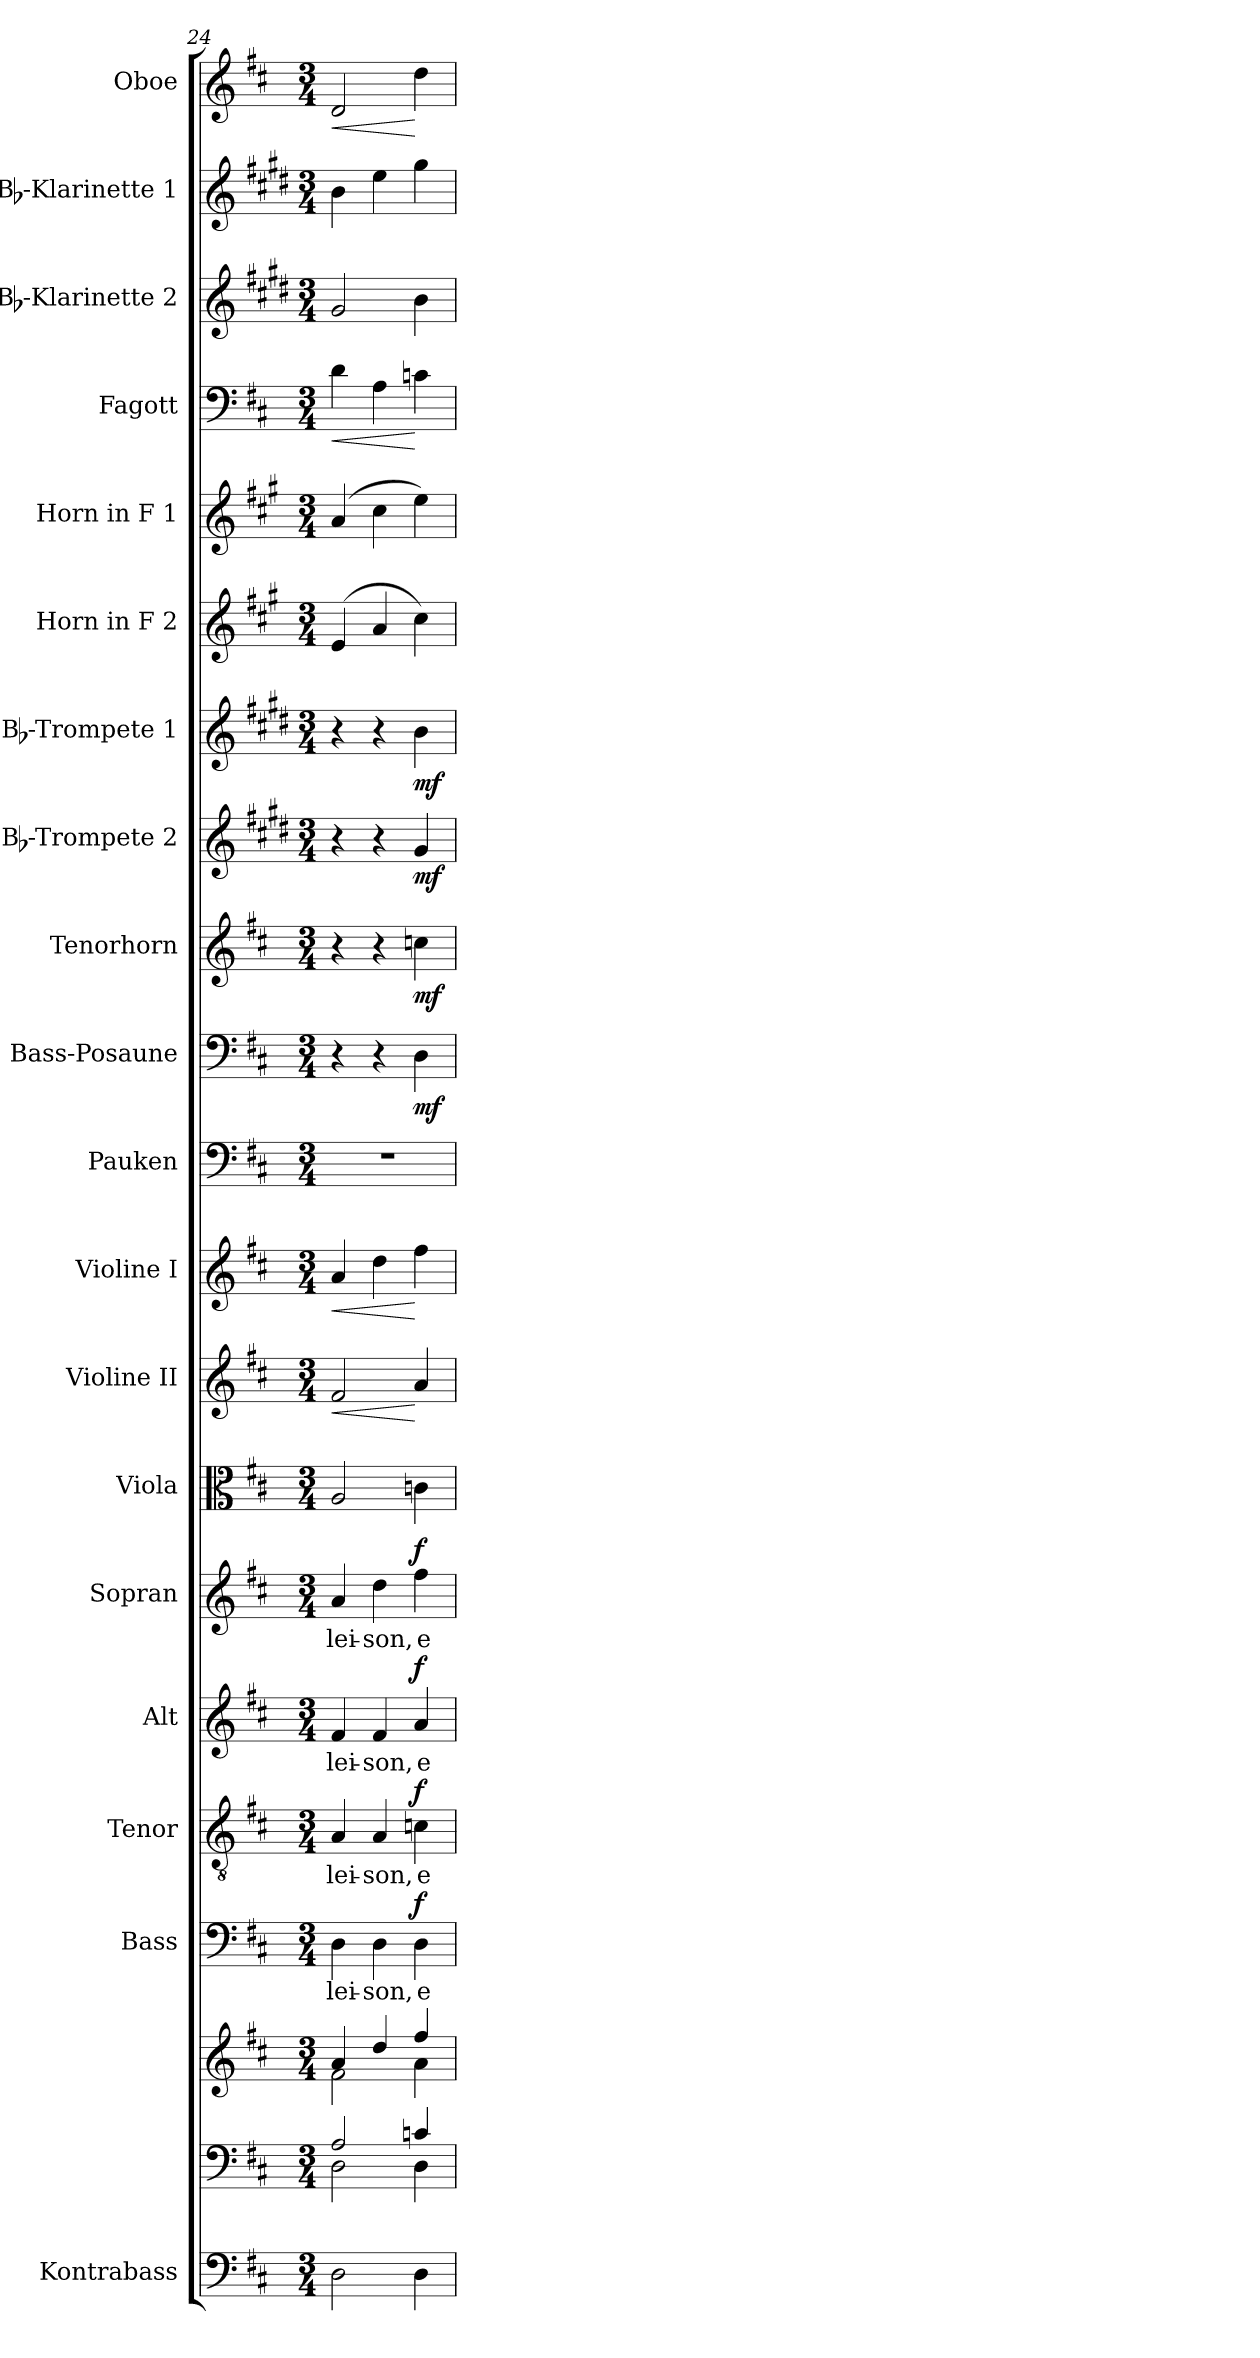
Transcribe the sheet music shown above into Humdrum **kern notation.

**kern	**kern	**kern	**kern	**text	**dynam	**kern	**text	**dynam	**kern	**text	**dynam	**kern	**text	**dynam	**kern	**kern	**dynam	**kern	**dynam	**kern	**kern	**dynam	**kern	**dynam	**kern	**dynam	**kern	**dynam	**kern	**kern	**kern	**dynam	**kern	**kern	**kern	**dynam
*part20	*part19	*part19	*part18	*part18	*part18	*part17	*part17	*part17	*part16	*part16	*part16	*part15	*part15	*part15	*part14	*part13	*part13	*part12	*part12	*part11	*part10	*part10	*part9	*part9	*part8	*part8	*part7	*part7	*part6	*part5	*part4	*part4	*part3	*part2	*part1	*part1
*staff21	*staff20	*staff19	*staff18	*staff18	*staff18	*staff17	*staff17	*staff17	*staff16	*staff16	*staff16	*staff15	*staff15	*staff15	*staff14	*staff13	*staff13	*staff12	*staff12	*staff11	*staff10	*staff10	*staff9	*staff9	*staff8	*staff8	*staff7	*staff7	*staff6	*staff5	*staff4	*staff4	*staff3	*staff2	*staff1	*staff1
*I"Kontrabass	*	*	*I"Bass	*	*	*I"Tenor	*	*	*I"Alt	*	*	*I"Sopran	*	*	*I"Viola	*I"Violine II	*	*I"Violine I	*	*I"Pauken	*I"Bass-Posaune	*	*I"Tenorhorn	*	*I"Bb-Trompete 2	*	*I"Bb-Trompete 1	*	*I"Horn in F 2	*I"Horn in F 1	*I"Fagott	*	*I"Bb-Klarinette 2	*I"Bb-Klarinette 1	*I"Oboe	*
*I'Kb.	*	*	*I'B.	*	*	*I'T.	*	*	*I'A.	*	*	*I'S.	*	*	*I'Vla.	*I'Vl. II	*	*I'Vl. I	*	*I'Pk.	*I'B. Pos.	*	*I'T. Hrn.	*	*I'Bb Trp. 2	*	*I'Bb Trp. 1	*	*	*	*I'Fg.	*	*I'Bb Kl. 2	*I'Bb Kl. 1	*I'Ob.	*
*clefF4	*clefF4	*clefG2	*clefF4	*	*	*clefGv2	*	*	*clefG2	*	*	*clefG2	*	*	*clefC3	*clefG2	*	*clefG2	*	*clefF4	*clefF4	*	*clefG2	*	*clefG2	*	*clefG2	*	*clefG2	*clefG2	*clefF4	*	*clefG2	*clefG2	*clefG2	*
*ITrd7c12	*	*	*	*	*	*	*	*	*	*	*	*	*	*	*	*	*	*	*	*	*	*	*ITrd8c14	*	*ITrd1c2	*	*ITrd1c2	*	*ITrd4c7	*ITrd4c7	*	*	*ITrd1c2	*ITrd1c2	*	*
*k[f#c#]	*k[f#c#]	*k[f#c#]	*k[f#c#]	*	*	*k[f#c#]	*	*	*k[f#c#]	*	*	*k[f#c#]	*	*	*k[f#c#]	*k[f#c#]	*	*k[f#c#]	*	*k[f#c#]	*k[f#c#]	*	*k[f#c#]	*	*k[f#c#]	*	*k[f#c#]	*	*k[f#c#]	*k[f#c#]	*k[f#c#]	*	*k[f#c#]	*k[f#c#]	*k[f#c#]	*
*D:	*D:	*D:	*D:	*	*	*D:	*	*	*D:	*	*	*D:	*	*	*D:	*D:	*	*D:	*	*D:	*D:	*	*D:	*	*D:	*	*D:	*	*D:	*D:	*D:	*	*D:	*D:	*D:	*
*M3/4	*M3/4	*M3/4	*M3/4	*	*	*M3/4	*	*	*M3/4	*	*	*M3/4	*	*	*M3/4	*M3/4	*	*M3/4	*	*M3/4	*M3/4	*	*M3/4	*	*M3/4	*	*M3/4	*	*M3/4	*M3/4	*M3/4	*	*M3/4	*M3/4	*M3/4	*
=24	=24	=24	=24	=24	=24	=24	=24	=24	=24	=24	=24	=24	=24	=24	=24	=24	=24	=24	=24	=24	=24	=24	=24	=24	=24	=24	=24	=24	=24	=24	=24	=24	=24	=24	=24	=24
*	*^	*^	*	*	*	*	*	*	*	*	*	*	*	*	*	*	*	*	*	*	*	*	*	*	*	*	*	*	*	*	*	*	*	*	*	*
!	!	!	!	!	!	!LO:LY:b	!	!	!LO:LY:b	!	!	!LO:LY:b	!	!	!LO:LY:b	!	!	!	!LO:HP:b	!	!LO:HP:b	!	!	!	!	!	!	!	!	!	!	!	!	!LO:HP:b	!	!	!	!LO:HP:b
2DD\	2A/	2D\	4a/	2f#\	4D\	-lei-	.	4A/	-lei-	.	4f#/	-lei-	.	4a/	-lei-	.	2A/	2f#/	<	4a/	<	2.r	4r	.	4r	.	4r	.	4r	.	(<4A/	(4d/	4d\	<	2f#/	4a\	2d/	<
!	!	!	!	!	!	!LO:LY:b	!	!	!LO:LY:b	!	!	!LO:LY:b	!	!	!LO:LY:b	!	!	!	!	!	!	!	!	!	!	!	!	!	!	!	!	!	!	!	!	!	!	!
.	.	.	4dd/	.	4D\	-son,	.	4A/	-son,	.	4f#/	-son,	.	4dd\	-son,	.	.	.	.	4dd\	.	.	4r	.	4r	.	4r	.	4r	.	4d/	4f#\	4A\	.	.	4dd\	.	.
!	!	!	!	!	!	!LO:LY:b	!LO:DY:a	!	!LO:LY:b	!LO:DY:a	!	!LO:LY:b	!LO:DY:a	!	!LO:LY:b	!LO:DY:a	!	!	!	!	!	!	!	!LO:DY:b	!	!LO:DY:b	!	!LO:DY:b	!	!LO:DY:b	!	!	!	!	!	!	!	!
4DD\	4cn/	4D\	4ff#/	4a\	4D\	e-	f	4cn\	e-	f	4a/	e-	f	4ff#\	e-	f	4cn\	4a/	[	4ff#\	[	.	4D\	mf	4cn\	mf	4f#/	mf	4a\	mf	4f#\)	4a\)	4cn\	[	4a\	4ff#\	4dd\	[
*	*v	*v	*	*	*	*	*	*	*	*	*	*	*	*	*	*	*	*	*	*	*	*	*	*	*	*	*	*	*	*	*	*	*	*	*	*	*	*
*	*	*v	*v	*	*	*	*	*	*	*	*	*	*	*	*	*	*	*	*	*	*	*	*	*	*	*	*	*	*	*	*	*	*	*	*	*	*
=	=	=	=	=	=	=	=	=	=	=	=	=	=	=	=	=	=	=	=	=	=	=	=	=	=	=	=	=	=	=	=	=	=	=	=	=
*-	*-	*-	*-	*-	*-	*-	*-	*-	*-	*-	*-	*-	*-	*-	*-	*-	*-	*-	*-	*-	*-	*-	*-	*-	*-	*-	*-	*-	*-	*-	*-	*-	*-	*-	*-	*-
